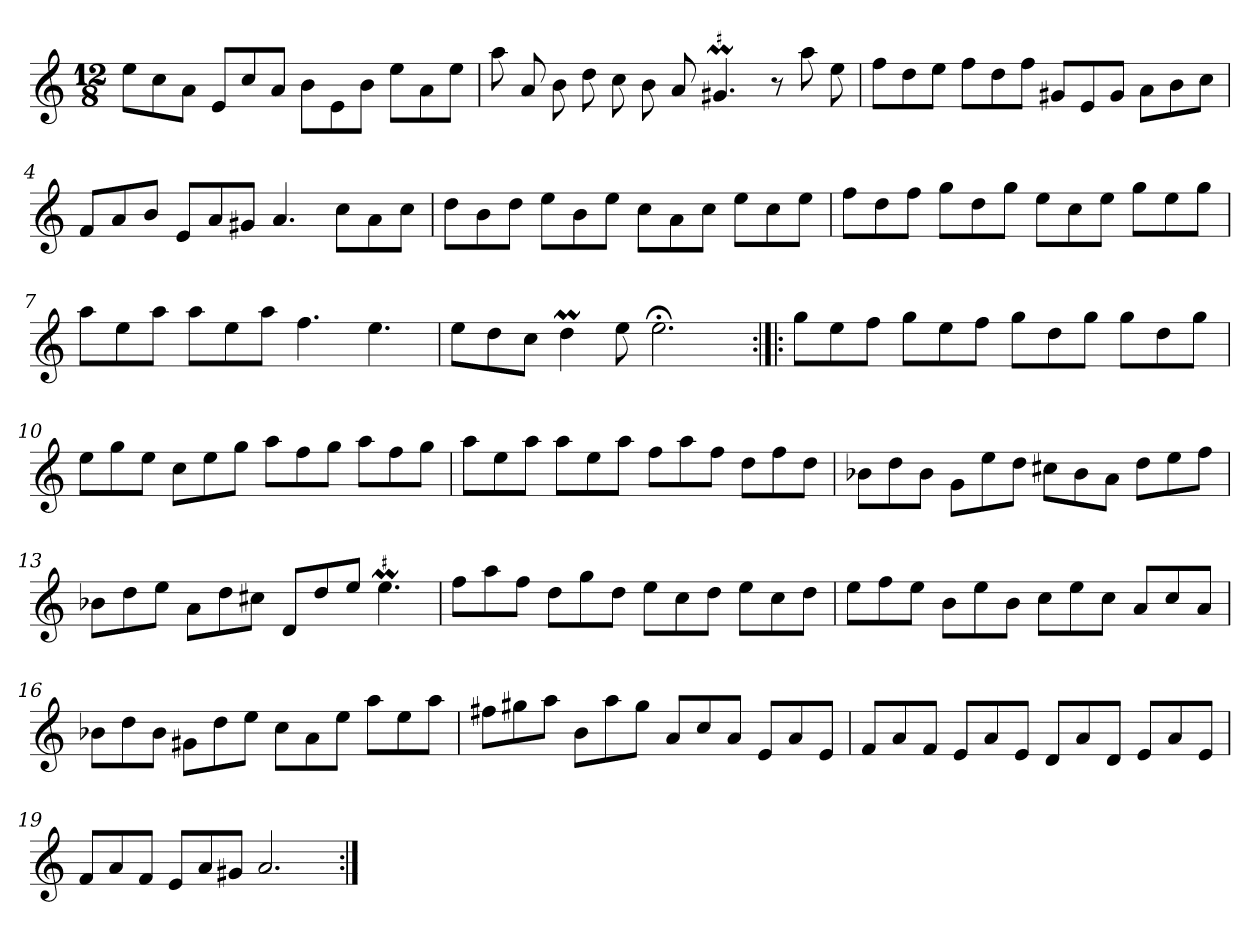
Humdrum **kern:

**kern
*part1
*staff1
*clefG2
*k[]
*a:
*M12/8
*MM120
=1
8ee\L
8cc\
8a\J
8e/L
8cc/
8a/J
8b\L
8e\
8b\J
8ee\L
8a\
8ee\J
=2
8aa
8a
8b
8dd
8cc
8b
8a
!LO:MOR:acc=#
4.g#XM
8r
8aa
8ee
=3
8ff\L
8dd\
8ee\J
8ff\L
8dd\
8ff\J
8g#X/L
8e/
8g#/J
8a\L
8b\
8cc\J
=4
8f/L
8a/
8b/J
8e/L
8a/
8g#X/J
4.a
8cc\L
8a\
8cc\J
=5
8dd\L
8b\
8dd\J
8ee\L
8b\
8ee\J
8cc\L
8a\
8cc\J
8ee\L
8cc\
8ee\J
=6
8ff\L
8dd\
8ff\J
8gg\L
8dd\
8gg\J
8ee\L
8cc\
8ee\J
8gg\L
8ee\
8gg\J
=7
8aa\L
8ee\
8aa\J
8aa\L
8ee\
8aa\J
4.ff
4.ee
=8
8ee\L
8dd\
8cc\J
4ddM
8ee
2.ee;<
=9:|!|:
8gg\L
8ee\
8ff\J
8gg\L
8ee\
8ff\J
8gg\L
8dd\
8gg\J
8gg\L
8dd\
8gg\J
=10
8ee\L
8gg\
8ee\J
8cc\L
8ee\
8gg\J
8aa\L
8ff\
8gg\J
8aa\L
8ff\
8gg\J
=11
8aa\L
8ee\
8aa\J
8aa\L
8ee\
8aa\J
8ff\L
8aa\
8ff\J
8dd\L
8ff\
8dd\J
=12
8b-X\L
8dd\
8b-\J
8g\L
8ee\
8dd\J
8cc#X\L
8b-\
8a\J
8dd\L
8ee\
8ff\J
=13
8b-X\L
8dd\
8ee\J
8a\L
8dd\
8cc#X\J
8d/L
8dd/
8ee/J
!LO:MOR:acc=#
4.eeM
=14
8ff\L
8aa\
8ff\J
8dd\L
8gg\
8dd\J
8ee\L
8cc\
8dd\J
8ee\L
8cc\
8dd\J
=15
8ee\L
8ff\
8ee\J
8b\L
8ee\
8b\J
8cc\L
8ee\
8cc\J
8a/L
8cc/
8a/J
=16
8b-X\L
8dd\
8b-\J
8g#X\L
8dd\
8ee\J
8cc\L
8a\
8ee\J
8aa\L
8ee\
8aa\J
=17
8ff#X\L
8gg#X\
8aa\J
8b\L
8aa\
8gg#\J
8a/L
8cc/
8a/J
8e/L
8a/
8e/J
=18
8f/L
8a/
8f/J
8e/L
8a/
8e/J
8d/L
8a/
8d/J
8e/L
8a/
8e/J
=19
8f/L
8a/
8f/J
8e/L
8a/
8g#X/J
2.a
=:|!
*-
